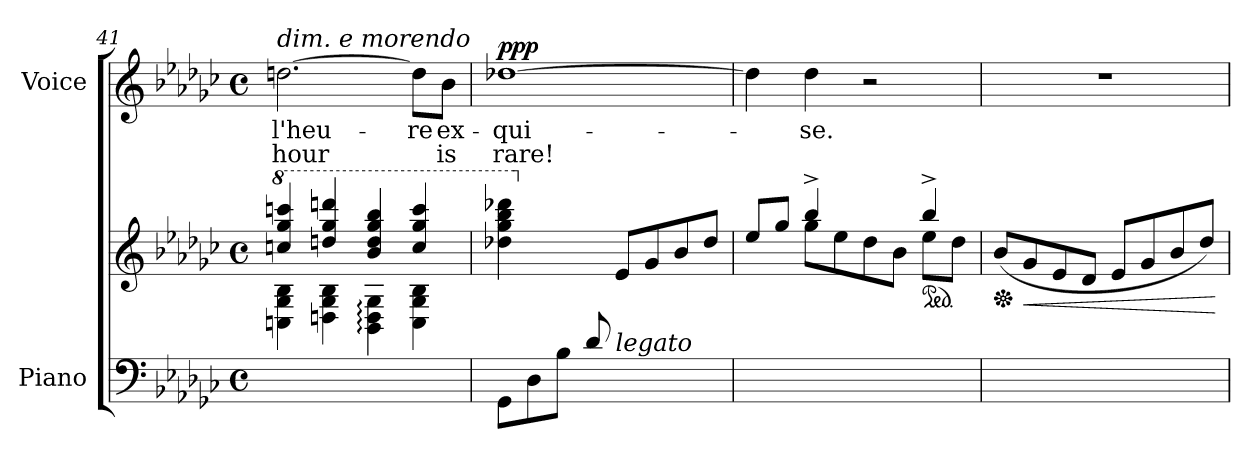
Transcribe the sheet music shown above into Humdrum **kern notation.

**kern	**kern	**dynam	**kern	**text	**text	**dynam
*part2	*part2	*part2	*part1	*part1	*part1	*part1
*staff3	*staff2	*staff2/3	*staff1	*staff1	*staff1	*staff1
*I"Piano	*	*	*I"Voice	*	*	*
*I'Pno	*	*	*	*	*	*
*clefF4	*clefG2	*	*clefG2	*	*	*
*k[b-e-a-d-g-c-]	*k[b-e-a-d-g-c-]	*	*k[b-e-a-d-g-c-]	*	*	*
*M4/4	*M4/4	*	*M4/4	*	*	*
*met(c)	*met(c)	*	*met(c)	*	*	*
*	*8va	*	*	*	*	*
=41	=41	=41	=41	=41	=41	=41
*	*^	*	*	*	*	*
!	!	!	!	!LO:TX:a:i:t=dim. e morendo	!	!	!
1ryy	4cccn/ 4ggg-/ 4ccccn/	4cn\ 4g-\ 4b-\	.	[2.ddn\	l'heu-	hour	.
.	4dddn/ 4ggg-/ 4ddddn/	4dn\ 4g-\ 4b-\	.	.	.	.	.
.	4bb-/ 4ddd/ 4ggg-/ 4bbb-/	4B-\: 4d\: 4g-\:	.	.	.	.	.
.	4ccc/ 4ggg-/ 4cccc/	4c\ 4g-\ 4b-\	.	8dd\L]	-re	.	.
.	.	.	.	8b-\J	ex-	is	.
=42	=42	=42	=42	=42	=42	=42	=42
!	!	!	!	!	!	!	!LO:DY:a
(8GG-\L	4ddd-X\ 4ggg-\ 4bbb-\ 4dddd-X\	2ryy	.	[1dd-X	-qui-	rare!	ppp
8D-\	.	.	.	.	.	.	.
*	*X8va	*	*	*	*	*	*
8B-\J	4ryy	.	.	.	.	.	.
8d-/	.	.	.	.	.	.	.
!LO:TX:i:t=legato	!	!	!	!	!	!	!
2ryy	2ryy	8e-/L	.	.	.	.	.
.	.	8g-/	.	.	.	.	.
.	.	8b-/	.	.	.	.	.
.	.	8dd-/J)	.	.	.	.	.
=43	=43	=43	=43	=43	=43	=43	=43
4ryy	8ee-/L	4ryy	.	4dd-\]	.	.	.
.	8gg-/J	.	.	.	.	.	.
2.ryy	4bb-^>/	8gg-\L	.	4dd-\	-se.	.	.
.	.	8ee-\	.	.	.	.	.
.	4ryy	8dd-\	.	2r	.	.	.
.	.	8b-\J	.	.	.	.	.
*	*ped	*	*	*	*	*	*
.	4bb-^>/	8ee-\L	.	.	.	.	.
.	.	8dd-\J	.	.	.	.	.
=44	=44	=44	=44	=44	=44	=44	=44
*	*Xped	*	*	*	*	*	*
1ryy	1ryy	(<8b-/L	.	1r	.	.	.
!	!	!	!LO:HP:b	!	!	!	!
.	.	8g-/	<	.	.	.	.
.	.	8e-/	.	.	.	.	.
.	.	8d-/J	.	.	.	.	.
.	.	8e-/L	.	.	.	.	.
.	.	8g-/	.	.	.	.	.
.	.	8b-/	.	.	.	.	.
.	.	8dd-/J)	.	.	.	.	.
*	*v	*v	*	*	*	*	*
.	.	[	.	.	.	.
=	=	=	=	=	=	=
*-	*-	*-	*-	*-	*-	*-
